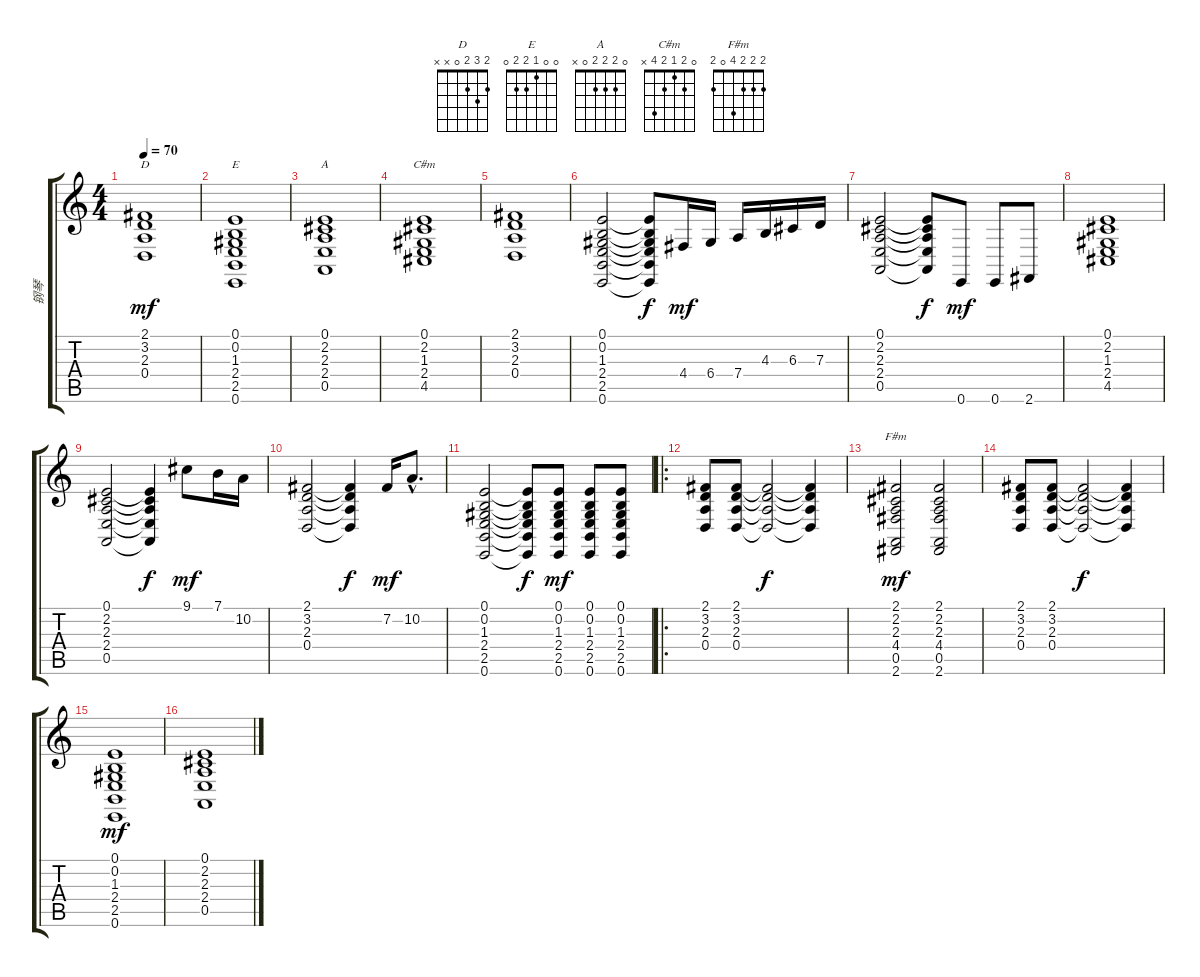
\track ("钢琴" "钢琴") {instrument acousticgrandpiano}
\staff {score tabs}
\tuning (E4 B3 G3 D3 A2 E2) {hide}
\chord ("D" 2 3 2 0 x x)
\chord ("E" 0 0 1 2 2 0)
\chord ("A" 0 2 2 2 0 x)
\chord ("C#m" 0 2 1 2 4 x)
\chord ("F#m" 2 2 2 4 0 2)
\ts (4 4)
\tempo 70
\clef g2
\ks c
(2.1 3.2 2.3 0.4).1{ch "D" dy mf} |
(0.1 0.2 1.3 2.4 2.5 0.6).1{ch "E"} |
(0.1 2.2 2.3 2.4 0.5).1{ch "A"} |
(0.1 2.2 1.3 2.4 4.5).1{ch "C#m"} |
(2.1 3.2 2.3 0.4).1 |
(0.1 0.2 1.3 2.4 2.5 0.6).2 (0.1{t} 0.2{t} 1.3{t} 2.4{t} 2.5{t} 0.6{t}).8{dy f} 4.4.16{dy mf} 6.4.16 7.4.16 4.3.16 6.3.16 7.3.16 |
(0.1 2.2 2.3 2.4 0.5).2 (0.1{t} 2.2{t} 2.3{t} 2.4{t} 0.5{t}).8{dy f} 0.6.8{dy mf} 0.6.8 2.6.8 |
(0.1 2.2 1.3 2.4 4.5).1 |
(0.1 2.2 2.3 2.4 0.5).2 (0.1{t} 2.2{t} 2.3{t} 2.4{t} 0.5{t}).4{dy f} 9.1.8{dy mf} 7.1.16 10.2.16 |
(2.1 3.2 2.3 0.4).2 (2.1{t} 3.2{t} 2.3{t} 0.4{t}).4{dy f} 7.2.16{dy mf} 10.2{hac}.8{d} |
(0.1 0.2 1.3 2.4 2.5 0.6).2 (0.1{t} 0.2{t} 1.3{t} 2.4{t} 2.5{t} 0.6{t}).8{dy f} (0.1 0.2 1.3 2.4 2.5 0.6).8{dy mf} (0.1 0.2 1.3 2.4 2.5 0.6).8 (0.1 0.2 1.3 2.4 2.5 0.6).8 |
\ro
(2.1 3.2 2.3 0.4).8 (2.1 3.2 2.3 0.4).8 (2.1{t} 3.2{t} 2.3{t} 0.4{t}).2{dy f} (2.1{t} 3.2{t} 2.3{t} 0.4{t}).4 |
(2.1 2.2 2.3 4.4 0.5 2.6).2{ch "F#m" dy mf} (2.1 2.2 2.3 4.4 0.5 2.6).2 |
(2.1 3.2 2.3 0.4).8 (2.1 3.2 2.3 0.4).8 (2.1{t} 3.2{t} 2.3{t} 0.4{t}).2{dy f} (2.1{t} 3.2{t} 2.3{t} 0.4{t}).4 |
(0.1 0.2 1.3 2.4 2.5 0.6).1{dy mf} |
(0.1 2.2 2.3 2.4 0.5).1
